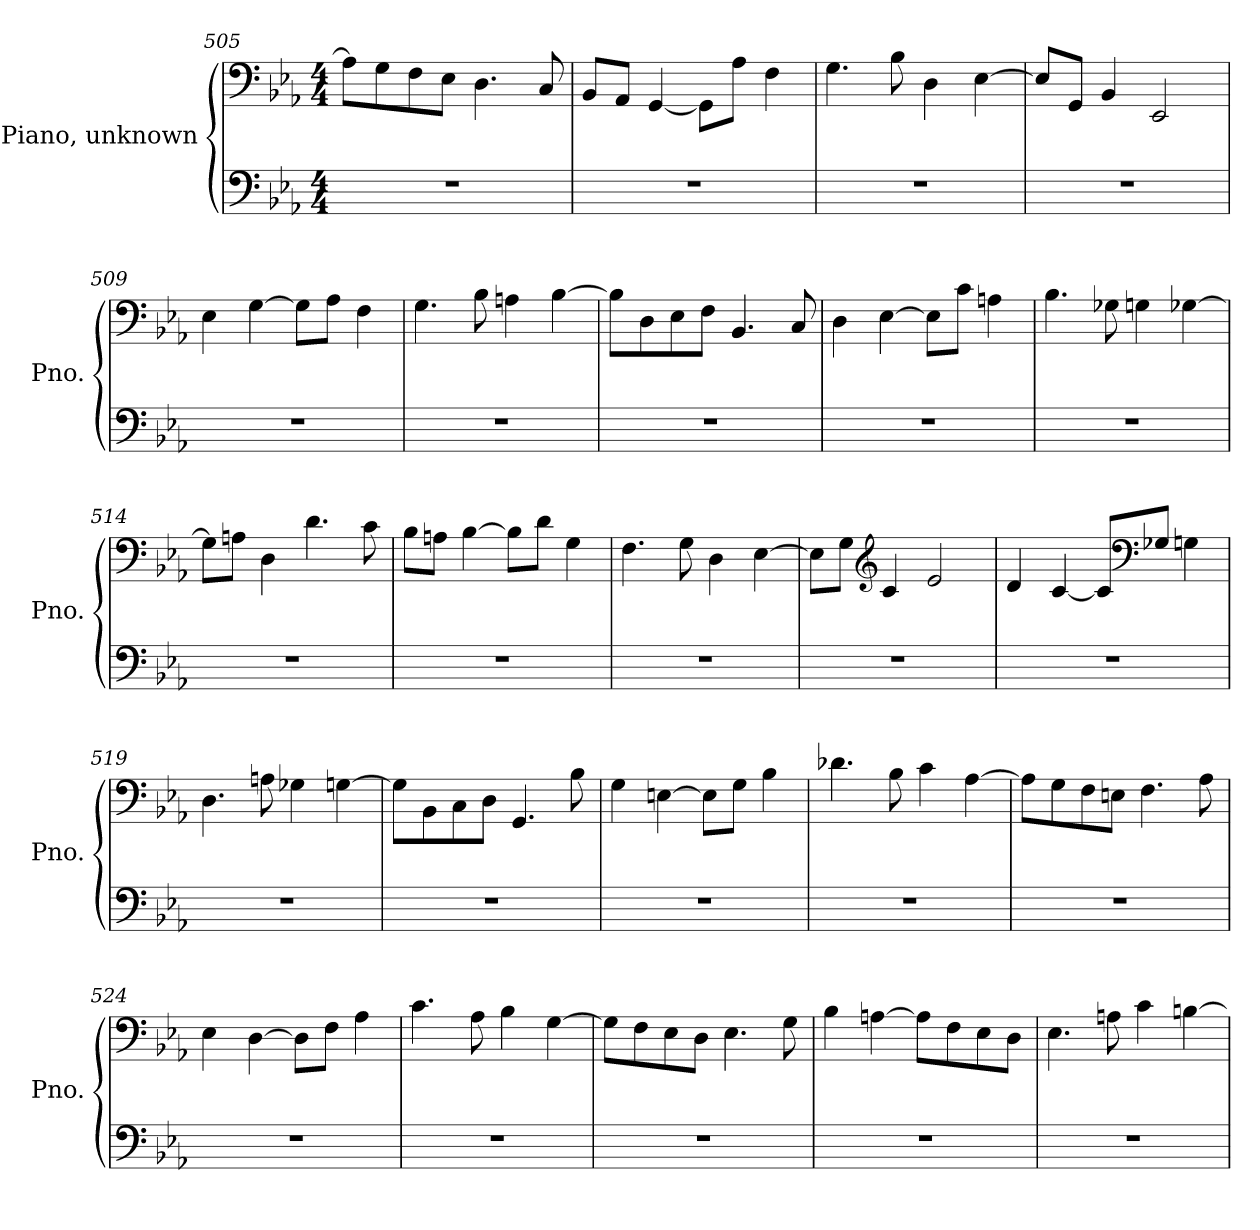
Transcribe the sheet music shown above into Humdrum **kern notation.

**kern	**kern
*part1	*part1
*staff2	*staff1
*I"Piano, unknown	*
*I'Pno.	*
*clefF4	*clefF4
*k[b-e-a-]	*k[b-e-a-]
*M4/4	*M4/4
=505	=505
1r	8A-\L]
.	8G\
.	8F\
.	8E-\J
.	4.D\
.	8C/
=506	=506
1r	8BB-/L
.	8AA-/J
.	[4GG/
.	8GG\L]
.	8A-\J
.	4F\
=507	=507
1r	4.G\
.	8B-\
.	4D\
.	[4E-\
=508	=508
1r	8E-/L]
.	8GG/J
.	4BB-/
.	2EE-/
!!LO:LB:g=z
=509	=509
1r	4E-\
.	[4G\
.	8G\L]
.	8A-\J
.	4F\
=510	=510
1r	4.G\
.	8B-\
.	4An\
.	[4B-\
=511	=511
1r	8B-\L]
.	8D\
.	8E-\
.	8F\J
.	4.BB-/
.	8C/
=512	=512
1r	4D\
.	[4E-\
.	8E-\L]
.	8c\J
.	4An\
=513	=513
1r	4.B-\
.	8G-X\
.	4Gn\
.	[4G-X\
=514	=514
1r	8G-\L]
.	8An\J
.	4D\
.	4.d\
.	8c\
!!LO:LB:g=z
=515	=515
1r	8B-\L
.	8An\J
.	[4B-\
.	8B-\L]
.	8d\J
.	4G\
=516	=516
1r	4.F\
.	8G\
.	4D\
.	[4E-\
=517	=517
1r	8E-\L]
.	8G\J
*	*clefG2
.	4c/
.	2e-/
=518	=518
1r	4d/
.	[4c/
.	8c/L]
*	*clefF4
.	8G-X/J
.	4Gn\
=519	=519
1r	4.D\
.	8An\
.	4G-X\
.	[4Gn\
=520	=520
1r	8G\L]
.	8BB-\
.	8C\
.	8D\J
.	4.GG/
.	8B-\
!!LO:LB:g=z
=521	=521
1r	4G\
.	[4En\
.	8E\L]
.	8G\J
.	4B-\
=522	=522
1r	4.d-X\
.	8B-\
.	4c\
.	[4A-\
=523	=523
1r	8A-\L]
.	8G\
.	8F\
.	8En\J
.	4.F\
.	8A-\
=524	=524
1r	4E-\
.	[4D\
.	8D\L]
.	8F\J
.	4A-\
=525	=525
1r	4.c\
.	8A-\
.	4B-\
.	[4G\
=526	=526
1r	8G\L]
.	8F\
.	8E-\
.	8D\J
.	4.E-\
.	8G\
!!LO:LB:g=z
=527	=527
1r	4B-\
.	[4An\
.	8A\L]
.	8F\
.	8E-\
.	8D\J
=528	=528
1r	4.E-\
.	8An\
.	4c\
.	[4Bn\
=	=
*-	*-
